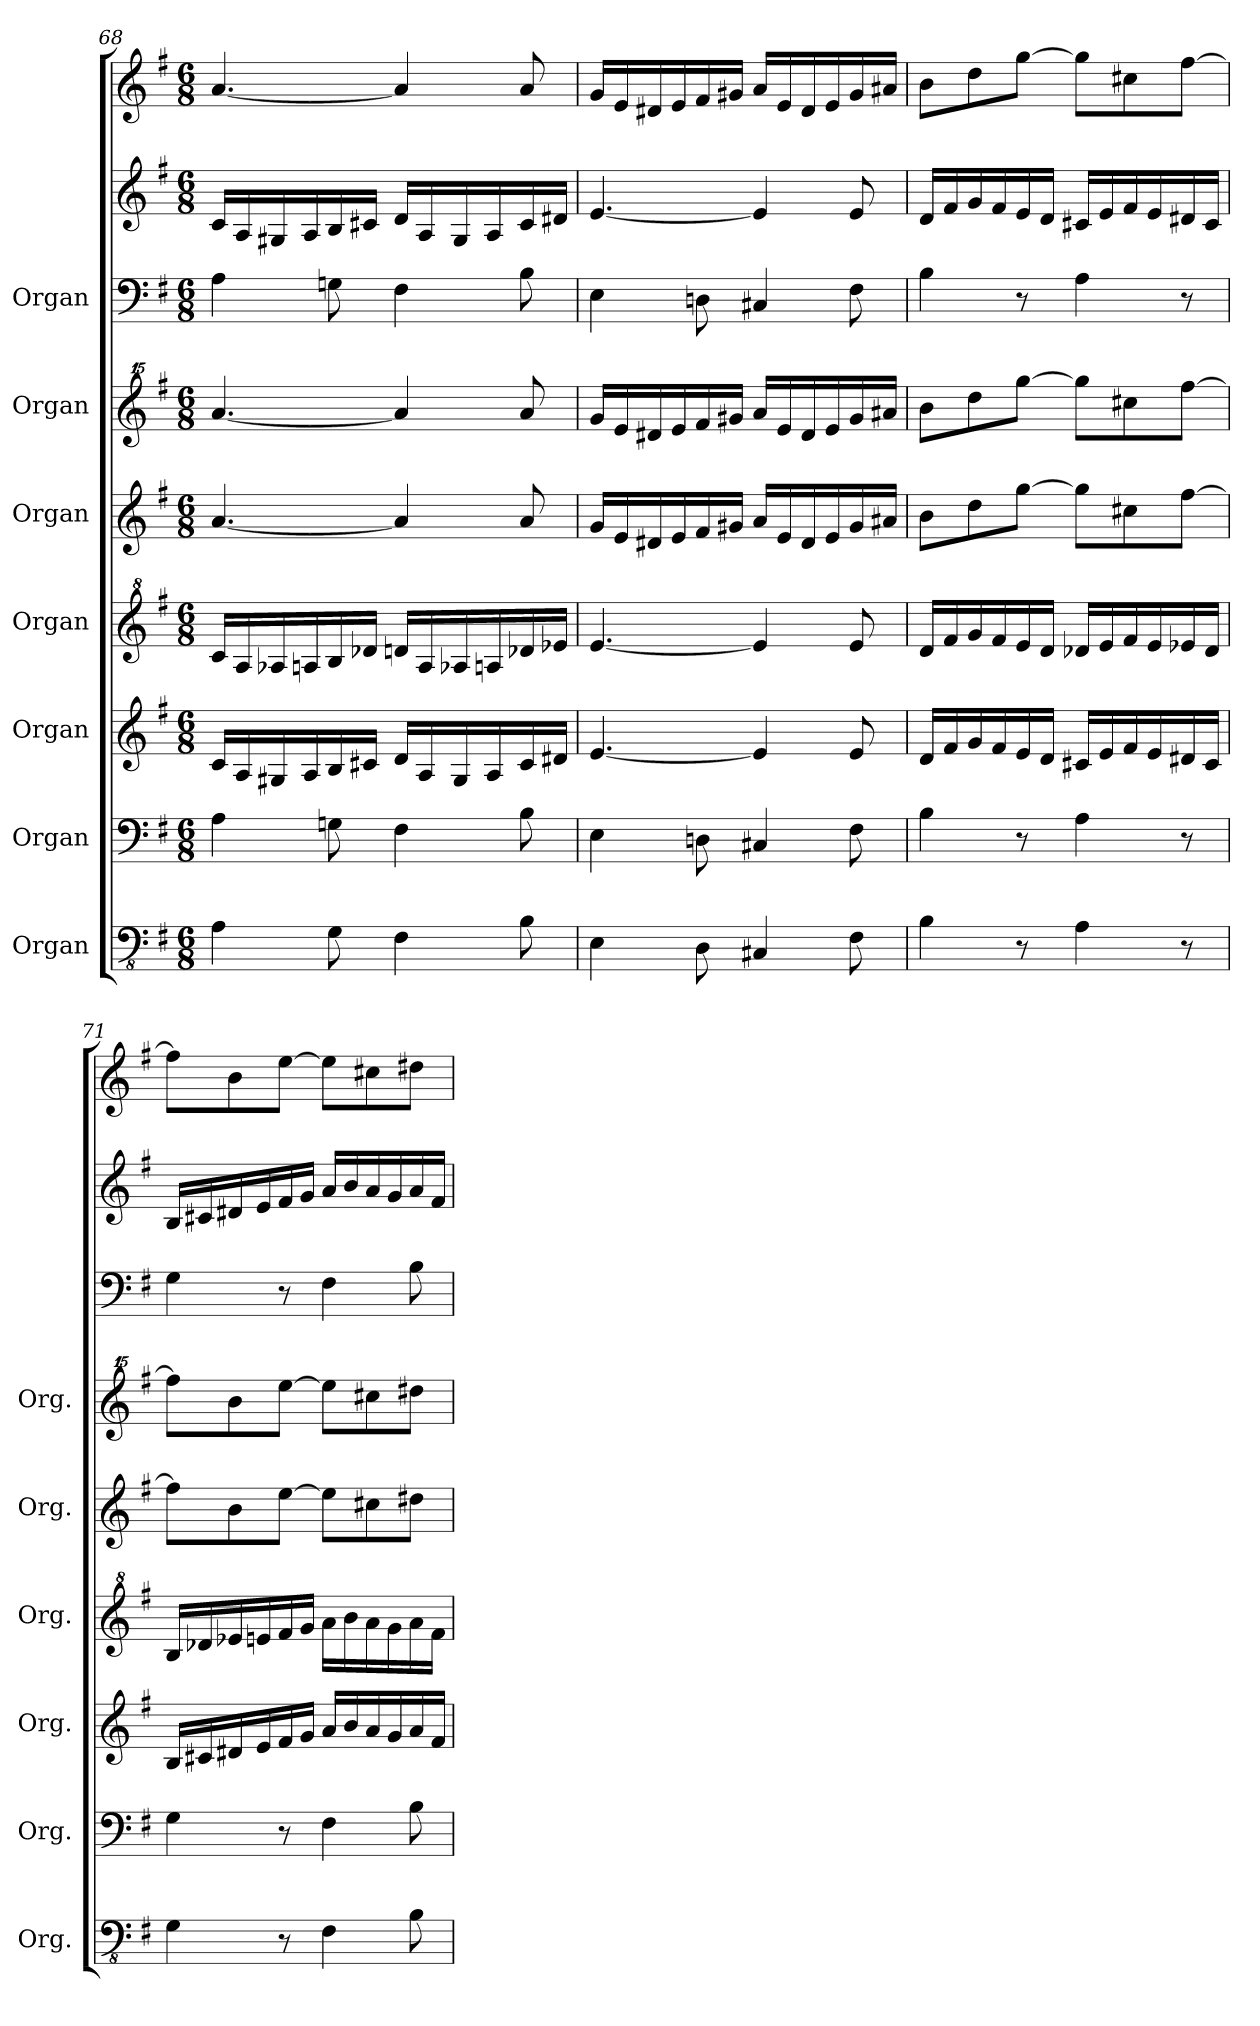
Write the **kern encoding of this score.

**kern	**kern	**kern	**kern	**kern	**kern	**kern	**kern	**kern
*part7	*part6	*part5	*part4	*part3	*part2	*part1	*part1	*part1
*staff9	*staff8	*staff7	*staff6	*staff5	*staff4	*staff3	*staff2	*staff1
*I"Organ	*I"Organ	*I"Organ	*I"Organ	*I"Organ	*I"Organ	*I"Organ	*	*
*I'Org.	*I'Org.	*I'Org.	*I'Org.	*I'Org.	*I'Org.	*	*	*
!!LO:PB:g=z
*clefFv4	*clefF4	*clefG2	*clefG^2	*clefG2	*clefG^^2	*clefF4	*clefG2	*clefG2
*k[f#]	*k[f#]	*k[f#]	*k[f#]	*k[f#]	*k[f#]	*k[f#]	*k[f#]	*k[f#]
*M6/8	*M6/8	*M6/8	*M6/8	*M6/8	*M6/8	*M6/8	*M6/8	*M6/8
=68	=68	=68	=68	=68	=68	=68	=68	=68
4AA\	4A\	16c/LL	16cc/LL	[4.a/	[4.aaa/	4A\	16c/LL	[4.a/
.	.	16A/	16a/	.	.	.	16A/	.
.	.	16G#X/	16a-X/	.	.	.	16G#X/	.
.	.	16A/	16an/	.	.	.	16A/	.
8GG\	8Gn\	16B/	16b/	.	.	8Gn\	16B/	.
.	.	16c#X/JJ	16dd-X/JJ	.	.	.	16c#X/JJ	.
4FF#\	4F#\	16d/LL	16ddn/LL	4a/]	4aaa/]	4F#\	16d/LL	4a/]
.	.	16A/	16a/	.	.	.	16A/	.
.	.	16G#/	16a-X/	.	.	.	16G#/	.
.	.	16A/	16an/	.	.	.	16A/	.
8BB\	8B\	16c#/	16dd-X/	8a/	8aaa/	8B\	16c#/	8a/
.	.	16d#X/JJ	16ee-X/JJ	.	.	.	16d#X/JJ	.
=69	=69	=69	=69	=69	=69	=69	=69	=69
4EE\	4E\	[4.e/	[4.ee/	16g/LL	16ggg/LL	4E\	[4.e/	16g/LL
.	.	.	.	16e/	16eee/	.	.	16e/
.	.	.	.	16d#X/	16ddd#X/	.	.	16d#X/
.	.	.	.	16e/	16eee/	.	.	16e/
8DD\	8Dn\	.	.	16f#/	16fff#/	8Dn\	.	16f#/
.	.	.	.	16g#X/JJ	16ggg#X/JJ	.	.	16g#X/JJ
4CC#X/	4C#X/	4e/]	4ee/]	16a/LL	16aaa/LL	4C#X/	4e/]	16a/LL
.	.	.	.	16e/	16eee/	.	.	16e/
.	.	.	.	16d#/	16ddd#/	.	.	16d#/
.	.	.	.	16e/	16eee/	.	.	16e/
8FF#\	8F#\	8e/	8ee/	16g#/	16ggg#/	8F#\	8e/	16g#/
.	.	.	.	16a#X/JJ	16aaa#X/JJ	.	.	16a#X/JJ
=70	=70	=70	=70	=70	=70	=70	=70	=70
4BB\	4B\	16d/LL	16dd/LL	8b\L	8bbb\L	4B\	16d/LL	8b\L
.	.	16f#/	16ff#/	.	.	.	16f#/	.
.	.	16g/	16gg/	8dd\	8dddd\	.	16g/	8dd\
.	.	16f#/	16ff#/	.	.	.	16f#/	.
8r	8r	16e/	16ee/	[8gg\J	[8gggg\J	8r	16e/	[8gg\J
.	.	16d/JJ	16dd/JJ	.	.	.	16d/JJ	.
4AA\	4A\	16c#X/LL	16dd-X/LL	8gg\L]	8gggg\L]	4A\	16c#X/LL	8gg\L]
.	.	16e/	16ee/	.	.	.	16e/	.
.	.	16f#/	16ff#/	8cc#X\	8cccc#X\	.	16f#/	8cc#X\
.	.	16e/	16ee/	.	.	.	16e/	.
8r	8r	16d#X/	16ee-X/	[8ff#\J	[8ffff#\J	8r	16d#X/	[8ff#\J
.	.	16c#/JJ	16dd-/JJ	.	.	.	16c#/JJ	.
=71	=71	=71	=71	=71	=71	=71	=71	=71
4GG\	4G\	16B/LL	16b/LL	8ff#\L]	8ffff#\L]	4G\	16B/LL	8ff#\L]
.	.	16c#X/	16dd-X/	.	.	.	16c#X/	.
.	.	16d#X/	16ee-X/	8b\	8bbb\	.	16d#X/	8b\
.	.	16e/	16een/	.	.	.	16e/	.
8r	8r	16f#/	16ff#/	[8ee\J	[8eeee\J	8r	16f#/	[8ee\J
.	.	16g/JJ	16gg/JJ	.	.	.	16g/JJ	.
4FF#\	4F#\	16a/LL	16aa\LL	8ee\L]	8eeee\L]	4F#\	16a/LL	8ee\L]
.	.	16b/	16bb\	.	.	.	16b/	.
.	.	16a/	16aa\	8cc#X\	8cccc#X\	.	16a/	8cc#X\
.	.	16g/	16gg\	.	.	.	16g/	.
8BB\	8B\	16a/	16aa\	8dd#X\J	8dddd#X\J	8B\	16a/	8dd#X\J
.	.	16f#/JJ	16ff#\JJ	.	.	.	16f#/JJ	.
=	=	=	=	=	=	=	=	=
*-	*-	*-	*-	*-	*-	*-	*-	*-
